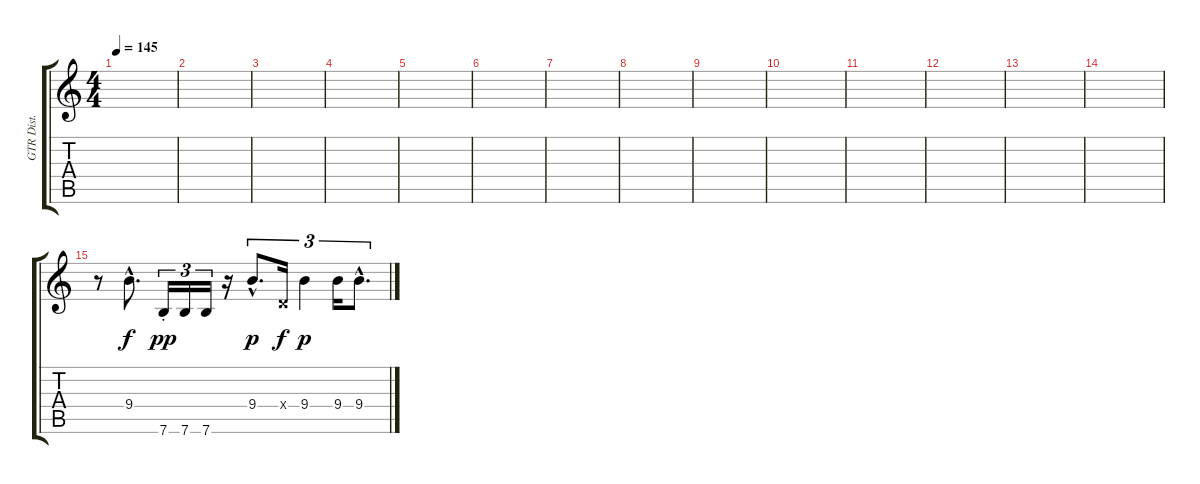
\track ("GTR Dist." "GTR Dist.") {instrument distortionguitar}
\staff {score tabs}
\tuning (E4 B3 G3 D3 A2 E2) {hide}
\ts (4 4)
\tempo 145
\clef g2
\ks c
|
|
|
|
|
|
|
|
|
|
|
|
|
|
r.8 9.4{hac}.8{d} 7.6{st}.16{tu (3 2) dy pp} 7.6.16{tu (3 2)} 7.6.16{tu (3 2)} r.16 9.4{hac}.8{d tu (3 2) dy p} 0.4{x}.16{tu (3 2) dy f} 9.4.4{tu (3 2) dy p} 9.4.16{tu (3 2)} 9.4{hac}.8{d tu (3 2)}
